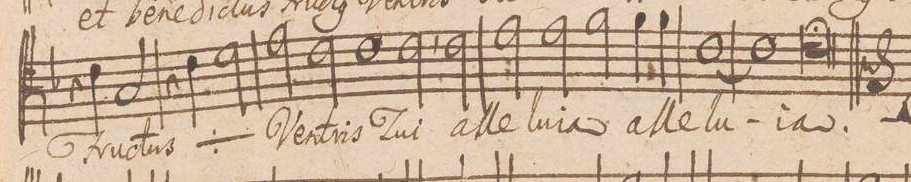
**kern	**text
*I"TENOR.	*
*clefC4	*
*k[b-]	*
*met(C|)	*
*M2/1	*
4r	.
4c\	Fru-
2G/	-ctus
=25-	=25-
4r	.
*	*ij
4c\	Fru-
2d\	-ctus
*	*Xij
2e\	Ven-
2c\	-tris
=26-	=26-
1c	Tu-
2c,\	-i
2c\	al-
=27-	=27-
2e\	-le-
2e\	-lu-
2f\	-ia
4f\	al-
4f\	-le-
=28-	=28-
[<1c	-lu-
1c]	.
=29-	=29-
0c;	-ia.
==	==
*-	*-
